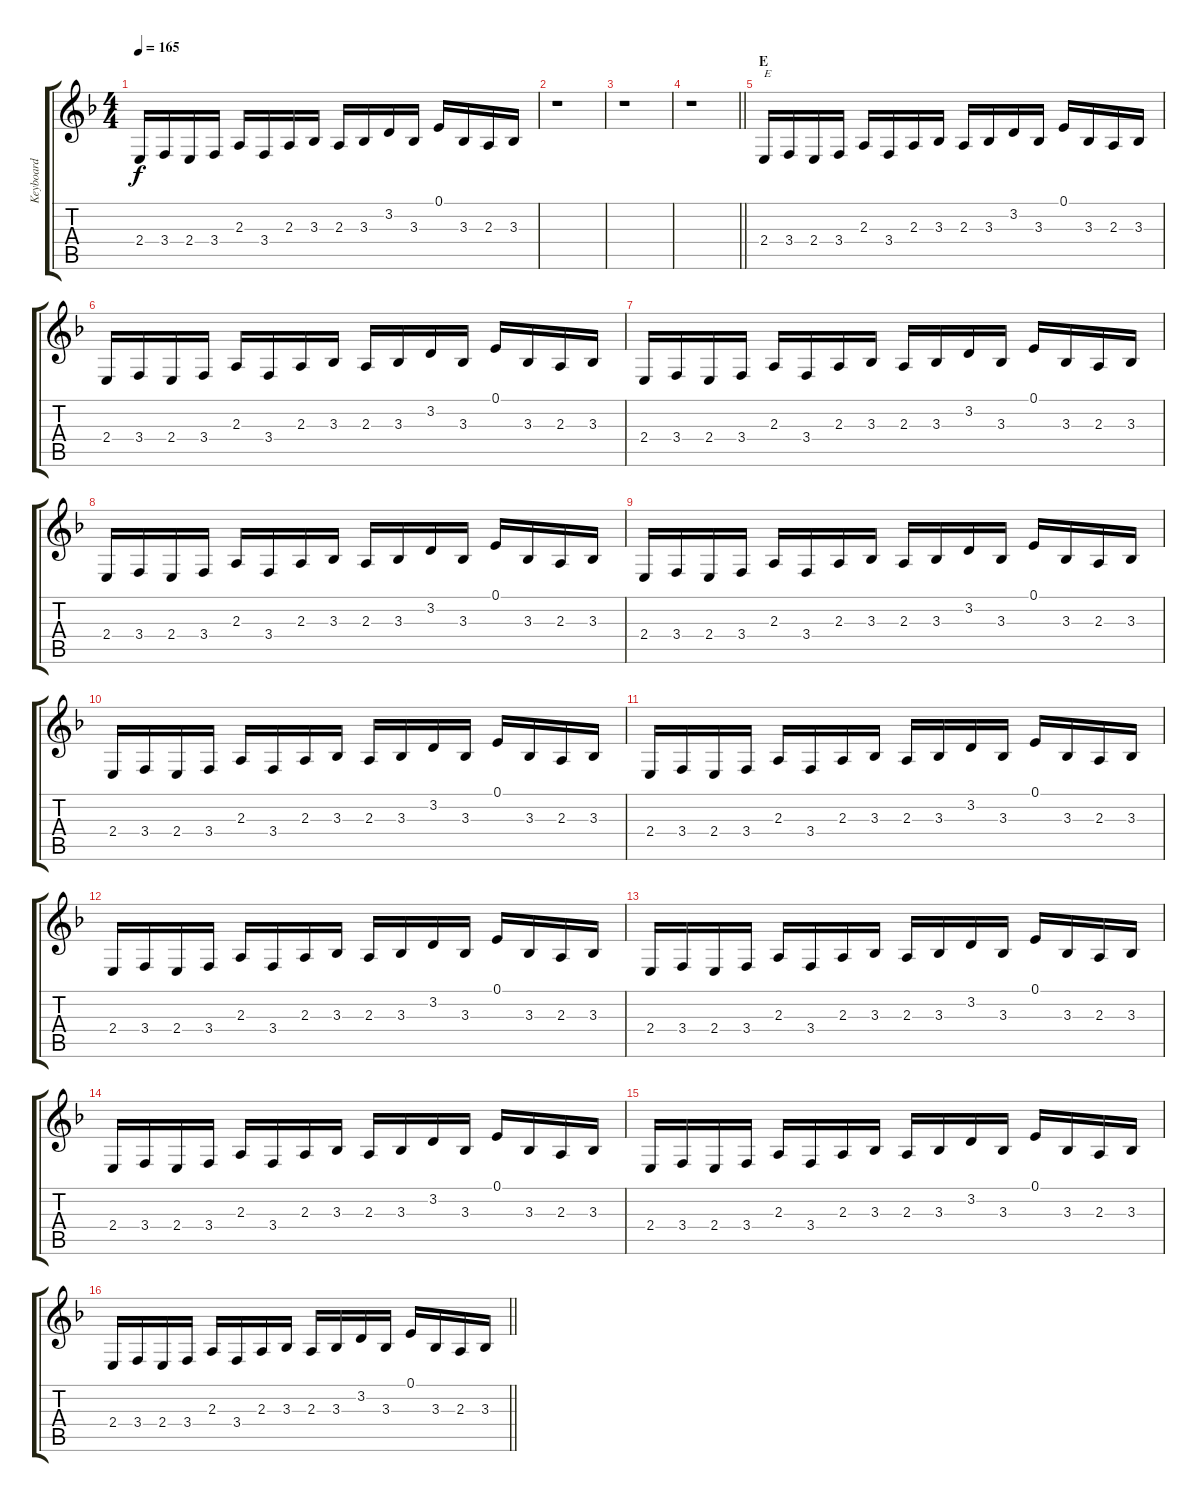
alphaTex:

\track ("Keyboard" "Keyboard") {instrument pad6metallic}
\staff {score tabs}
\tuning (E4 B3 G3 D3 A2 E2) {hide}
\ts (4 4)
\tempo 165
\clef g2
\ks f
2.4.16{dy f} 3.4.16 2.4.16 3.4.16 2.3.16 3.4.16 2.3.16 3.3.16 2.3.16 3.3.16 3.2.16 3.3.16 0.1.16 3.3.16 2.3.16 3.3.16 |
r.1 |
r.1 |
\barLineRight lightlight
r.1 |
\section ("" "E")
2.4.16{txt "E"} 3.4.16 2.4.16 3.4.16 2.3.16 3.4.16 2.3.16 3.3.16 2.3.16 3.3.16 3.2.16 3.3.16 0.1.16 3.3.16 2.3.16 3.3.16 |
2.4.16 3.4.16 2.4.16 3.4.16 2.3.16 3.4.16 2.3.16 3.3.16 2.3.16 3.3.16 3.2.16 3.3.16 0.1.16 3.3.16 2.3.16 3.3.16 |
2.4.16 3.4.16 2.4.16 3.4.16 2.3.16 3.4.16 2.3.16 3.3.16 2.3.16 3.3.16 3.2.16 3.3.16 0.1.16 3.3.16 2.3.16 3.3.16 |
2.4.16 3.4.16 2.4.16 3.4.16 2.3.16 3.4.16 2.3.16 3.3.16 2.3.16 3.3.16 3.2.16 3.3.16 0.1.16 3.3.16 2.3.16 3.3.16 |
2.4.16 3.4.16 2.4.16 3.4.16 2.3.16 3.4.16 2.3.16 3.3.16 2.3.16 3.3.16 3.2.16 3.3.16 0.1.16 3.3.16 2.3.16 3.3.16 |
2.4.16 3.4.16 2.4.16 3.4.16 2.3.16 3.4.16 2.3.16 3.3.16 2.3.16 3.3.16 3.2.16 3.3.16 0.1.16 3.3.16 2.3.16 3.3.16 |
2.4.16 3.4.16 2.4.16 3.4.16 2.3.16 3.4.16 2.3.16 3.3.16 2.3.16 3.3.16 3.2.16 3.3.16 0.1.16 3.3.16 2.3.16 3.3.16 |
2.4.16 3.4.16 2.4.16 3.4.16 2.3.16 3.4.16 2.3.16 3.3.16 2.3.16 3.3.16 3.2.16 3.3.16 0.1.16 3.3.16 2.3.16 3.3.16 |
2.4.16 3.4.16 2.4.16 3.4.16 2.3.16 3.4.16 2.3.16 3.3.16 2.3.16 3.3.16 3.2.16 3.3.16 0.1.16 3.3.16 2.3.16 3.3.16 |
2.4.16 3.4.16 2.4.16 3.4.16 2.3.16 3.4.16 2.3.16 3.3.16 2.3.16 3.3.16 3.2.16 3.3.16 0.1.16 3.3.16 2.3.16 3.3.16 |
2.4.16 3.4.16 2.4.16 3.4.16 2.3.16 3.4.16 2.3.16 3.3.16 2.3.16 3.3.16 3.2.16 3.3.16 0.1.16 3.3.16 2.3.16 3.3.16 |
\barLineRight lightlight
2.4.16 3.4.16 2.4.16 3.4.16 2.3.16 3.4.16 2.3.16 3.3.16 2.3.16 3.3.16 3.2.16 3.3.16 0.1.16 3.3.16 2.3.16 3.3.16
